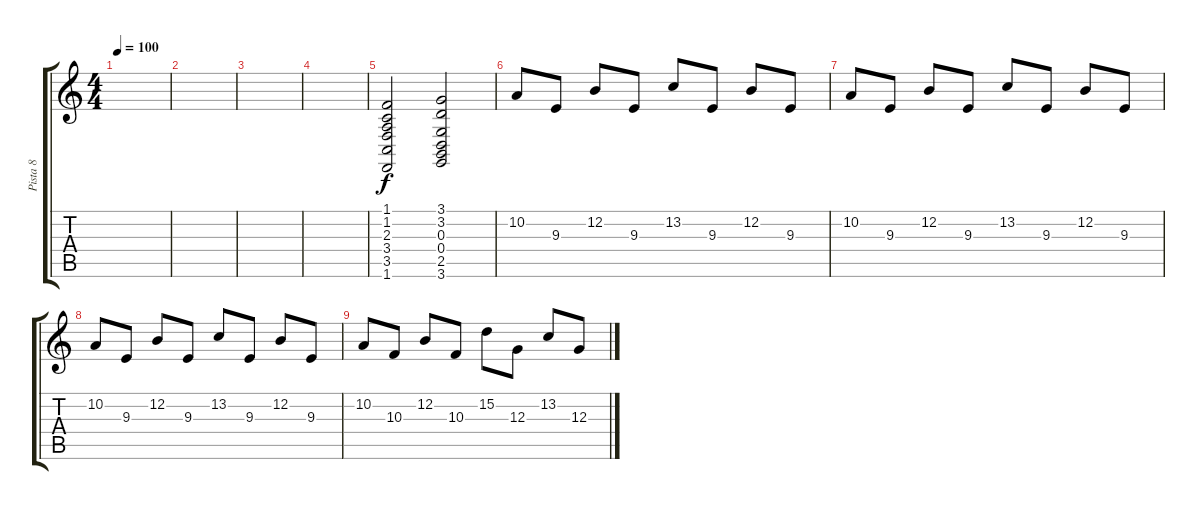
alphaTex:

\track ("Pista 8" "Pista 8") {instrument choiraahs}
\staff {score tabs}
\tuning (E4 B3 G3 D3 A2 E2) {hide}
\ts (4 4)
\tempo 100
\clef g2
\ks c
|
|
|
|
(1.1 1.2 2.3 3.4 3.5 1.6).2 (3.1 3.2 0.3 0.4 2.5 3.6).2 |
10.2.8 9.3.8 12.2.8 9.3.8 13.2.8 9.3.8 12.2.8 9.3.8 |
10.2.8 9.3.8 12.2.8 9.3.8 13.2.8 9.3.8 12.2.8 9.3.8 |
10.2.8 9.3.8 12.2.8 9.3.8 13.2.8 9.3.8 12.2.8 9.3.8 |
10.2.8 10.3.8 12.2.8 10.3.8 15.2.8 12.3.8 13.2.8 12.3.8
